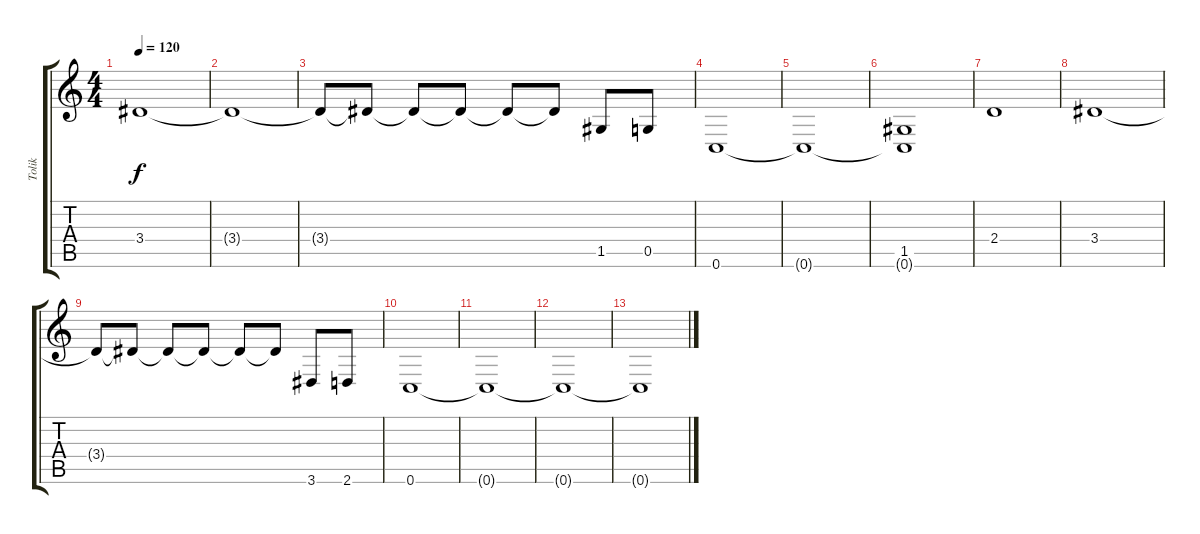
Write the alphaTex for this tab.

\track ("Tolik" "Tolik") {instrument distortionguitar}
\staff {score tabs}
\tuning (D4 A3 F3 C3 G2 C2) {hide}
\ts (4 4)
\tempo 120
\clef g2
\ks c
3.4.1{dy f} |
3.4{t}.1 |
3.4{t}.8 3.4{t}.8 3.4{t}.8 3.4{t}.8 3.4{t}.8 3.4{t}.8 1.5.8 0.5.8 |
0.6.1 |
0.6{t}.1 |
(1.5 0.6{t}).1 |
2.4.1 |
3.4.1 |
3.4{t}.8 3.4{t}.8 3.4{t}.8 3.4{t}.8 3.4{t}.8 3.4{t}.8 3.6.8 2.6.8 |
0.6.1 |
0.6{t}.1 |
0.6{t}.1 |
0.6{t}.1
